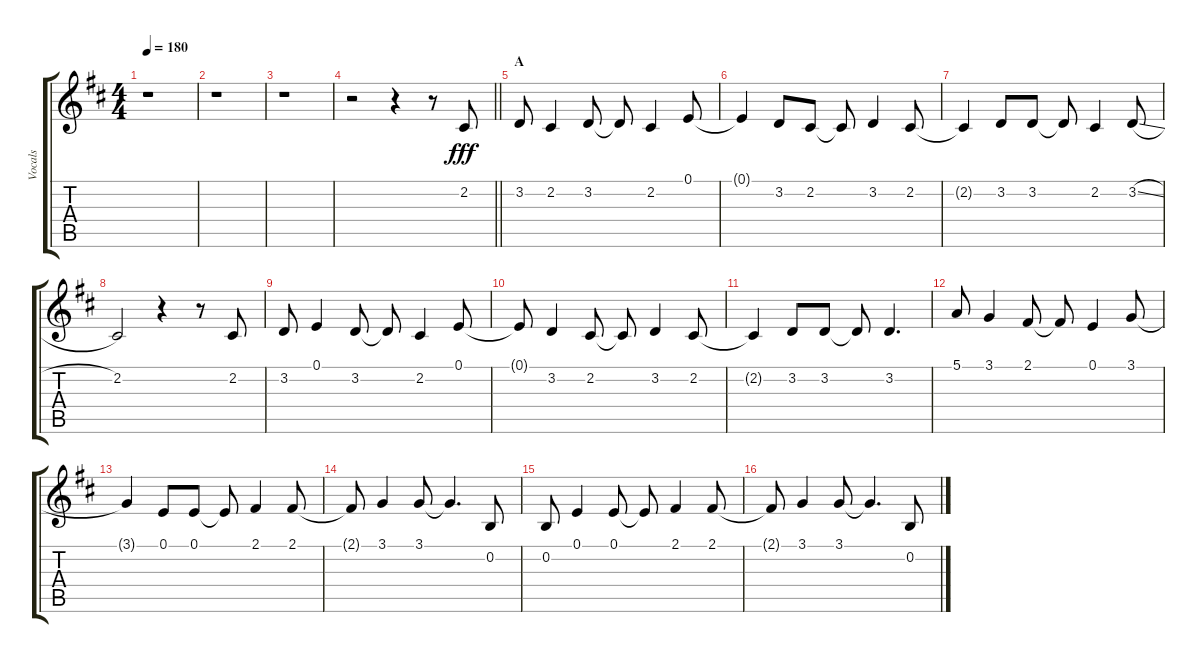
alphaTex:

\track ("Vocals" "Vocals") {instrument voiceoohs}
\staff {score tabs}
\tuning (E4 B3 G3 D3 A2 E2) {hide}
\ts (4 4)
\tempo 180
\clef g2
\ks d
r.1{dy fff} |
r.1 |
r.1 |
\barLineRight lightlight
r.2 r.4 r.8 2.2.8 |
\section ("" "A")
3.2.8 2.2.4 3.2.8 3.2{t}.8 2.2.4 0.1.8 |
0.1{t}.4 3.2.8 2.2.8 2.2{t}.8 3.2.4 2.2.8 |
2.2{t}.4 3.2.8 3.2.8 3.2{t}.8 2.2.4 3.2{sl}.8 |
2.2.2 r.4 r.8 2.2.8 |
3.2.8 0.1.4 3.2.8 3.2{t}.8 2.2.4 0.1.8 |
0.1{t}.8 3.2.4 2.2.8 2.2{t}.8 3.2.4 2.2.8 |
2.2{t}.4 3.2.8 3.2.8 3.2{t}.8 3.2.4{d} |
5.1.8 3.1.4 2.1.8 2.1{t}.8 0.1.4 3.1.8 |
3.1{t}.4 0.1.8 0.1.8 0.1{t}.8 2.1.4 2.1.8 |
2.1{t}.8 3.1.4 3.1.8 3.1{t}.4{d} 0.2.8 |
0.2.8 0.1.4 0.1.8 0.1{t}.8 2.1.4 2.1.8 |
2.1{t}.8 3.1.4 3.1.8 3.1{t}.4{d} 0.2.8
